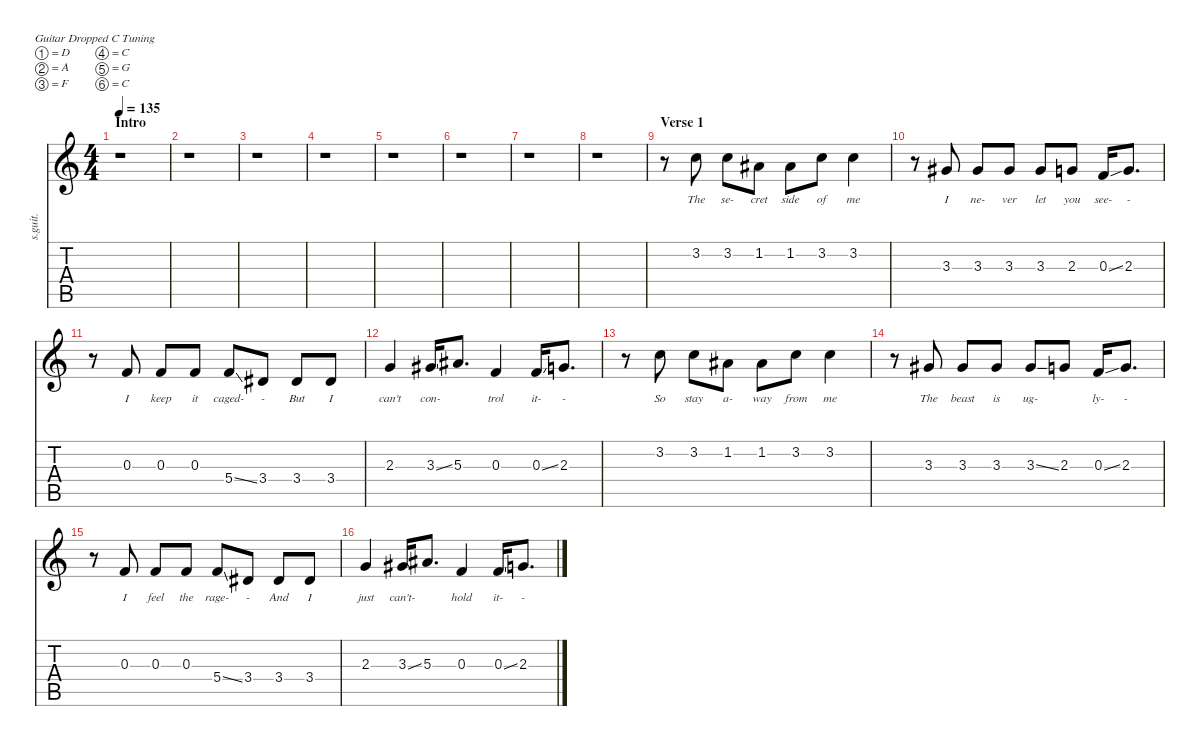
\defaultSystemsLayout 4
\hideDynamics
\bracketExtendMode nobrackets
\track ("John Cooper (Vocals)" "s.guit.") {instrument tenorsax}
\staff {score tabs}
\tuning (D4 A3 F3 C3 G2 C2)
\displaytranspose 12
\ts (4 4)
\beaming (8 2 2 2 2)
\section ("" "Intro")
\tempo 135
\clef g2
\ks c
r.1{dy f instrument tenorsax} |
r.1 |
r.1 |
r.1 |
r.1 |
r.1 |
r.1 |
r.1 |
\section ("" "Verse 1")
r.8 3.2.8{lyrics (0 "The") lyrics (1 "") lyrics (2 "") lyrics (3 "") lyrics (4 "")} 3.2.8{lyrics (0 "se-") lyrics (1 "") lyrics (2 "") lyrics (3 "") lyrics (4 "")} 1.2{acc #}.8{lyrics (0 "cret") lyrics (1 "") lyrics (2 "") lyrics (3 "") lyrics (4 "")} 1.2{acc #}.8{lyrics (0 "side") lyrics (1 "") lyrics (2 "") lyrics (3 "") lyrics (4 "")} 3.2.8{lyrics (0 "of") lyrics (1 "") lyrics (2 "") lyrics (3 "") lyrics (4 "")} 3.2.4{lyrics (0 "me") lyrics (1 "") lyrics (2 "") lyrics (3 "") lyrics (4 "")} |
r.8 3.3{acc #}.8{lyrics (0 "I") lyrics (1 "") lyrics (2 "") lyrics (3 "") lyrics (4 "")} 3.3{acc #}.8{lyrics (0 "ne-") lyrics (1 "") lyrics (2 "") lyrics (3 "") lyrics (4 "")} 3.3{acc #}.8{lyrics (0 "ver") lyrics (1 "") lyrics (2 "") lyrics (3 "") lyrics (4 "")} 3.3{acc #}.8{lyrics (0 "let") lyrics (1 "") lyrics (2 "") lyrics (3 "") lyrics (4 "")} 2.3.8{lyrics (0 "you") lyrics (1 "") lyrics (2 "") lyrics (3 "") lyrics (4 "")} 0.3{ss}.16{lyrics (0 "see-") lyrics (1 "") lyrics (2 "") lyrics (3 "") lyrics (4 "")} 2.3.8{d lyrics (0 "-") lyrics (1 "") lyrics (2 "") lyrics (3 "") lyrics (4 "")} |
r.8 0.3.8{lyrics (0 "I") lyrics (1 "") lyrics (2 "") lyrics (3 "") lyrics (4 "")} 0.3.8{lyrics (0 "keep") lyrics (1 "") lyrics (2 "") lyrics (3 "") lyrics (4 "")} 0.3.8{lyrics (0 "it") lyrics (1 "") lyrics (2 "") lyrics (3 "") lyrics (4 "")} 5.4{ss}.8{lyrics (0 "caged-") lyrics (1 "") lyrics (2 "") lyrics (3 "") lyrics (4 "")} 3.4{acc #}.8{lyrics (0 "-") lyrics (1 "") lyrics (2 "") lyrics (3 "") lyrics (4 "")} 3.4{acc #}.8{lyrics (0 "But") lyrics (1 "") lyrics (2 "") lyrics (3 "") lyrics (4 "")} 3.4{acc #}.8{lyrics (0 "I") lyrics (1 "") lyrics (2 "") lyrics (3 "") lyrics (4 "")} |
2.3.4{lyrics (0 "can't") lyrics (1 "") lyrics (2 "") lyrics (3 "") lyrics (4 "")} 3.3{ss acc #}.16{lyrics (0 "con-") lyrics (1 "") lyrics (2 "") lyrics (3 "") lyrics (4 "")} 5.3{acc #}.8{d lyrics (0 "") lyrics (1 "") lyrics (2 "") lyrics (3 "") lyrics (4 "")} 0.3.4{lyrics (0 "trol") lyrics (1 "") lyrics (2 "") lyrics (3 "") lyrics (4 "")} 0.3{ss}.16{lyrics (0 "it-") lyrics (1 "") lyrics (2 "") lyrics (3 "") lyrics (4 "")} 2.3.8{d lyrics (0 "-") lyrics (1 "") lyrics (2 "") lyrics (3 "") lyrics (4 "")} |
r.8 3.2.8{lyrics (0 "So") lyrics (1 "") lyrics (2 "") lyrics (3 "") lyrics (4 "")} 3.2.8{lyrics (0 "stay") lyrics (1 "") lyrics (2 "") lyrics (3 "") lyrics (4 "")} 1.2{acc #}.8{lyrics (0 "a-") lyrics (1 "") lyrics (2 "") lyrics (3 "") lyrics (4 "")} 1.2{acc #}.8{lyrics (0 "way") lyrics (1 "") lyrics (2 "") lyrics (3 "") lyrics (4 "")} 3.2.8{lyrics (0 "from") lyrics (1 "") lyrics (2 "") lyrics (3 "") lyrics (4 "")} 3.2.4{lyrics (0 "me") lyrics (1 "") lyrics (2 "") lyrics (3 "") lyrics (4 "")} |
r.8 3.3{acc #}.8{lyrics (0 "The") lyrics (1 "") lyrics (2 "") lyrics (3 "") lyrics (4 "")} 3.3{acc #}.8{lyrics (0 "beast") lyrics (1 "") lyrics (2 "") lyrics (3 "") lyrics (4 "")} 3.3{acc #}.8{lyrics (0 "is") lyrics (1 "") lyrics (2 "") lyrics (3 "") lyrics (4 "")} 3.3{ss acc #}.8{lyrics (0 "ug-") lyrics (1 "") lyrics (2 "") lyrics (3 "") lyrics (4 "")} 2.3.8{lyrics (0 "") lyrics (1 "") lyrics (2 "") lyrics (3 "") lyrics (4 "")} 0.3{ss}.16{lyrics (0 "ly-") lyrics (1 "") lyrics (2 "") lyrics (3 "") lyrics (4 "")} 2.3.8{d lyrics (0 "-") lyrics (1 "") lyrics (2 "") lyrics (3 "") lyrics (4 "")} |
r.8 0.3.8{lyrics (0 "I") lyrics (1 "") lyrics (2 "") lyrics (3 "") lyrics (4 "")} 0.3.8{lyrics (0 "feel") lyrics (1 "") lyrics (2 "") lyrics (3 "") lyrics (4 "")} 0.3.8{lyrics (0 "the") lyrics (1 "") lyrics (2 "") lyrics (3 "") lyrics (4 "")} 5.4{ss}.8{lyrics (0 "rage-") lyrics (1 "") lyrics (2 "") lyrics (3 "") lyrics (4 "")} 3.4{acc #}.8{lyrics (0 "-") lyrics (1 "") lyrics (2 "") lyrics (3 "") lyrics (4 "")} 3.4{acc #}.8{lyrics (0 "And") lyrics (1 "") lyrics (2 "") lyrics (3 "") lyrics (4 "")} 3.4{acc #}.8{lyrics (0 "I") lyrics (1 "") lyrics (2 "") lyrics (3 "") lyrics (4 "")} |
2.3.4{lyrics (0 "just") lyrics (1 "") lyrics (2 "") lyrics (3 "") lyrics (4 "")} 3.3{ss acc #}.16{lyrics (0 "can't-") lyrics (1 "") lyrics (2 "") lyrics (3 "") lyrics (4 "")} 5.3{acc #}.8{d lyrics (0 "") lyrics (1 "") lyrics (2 "") lyrics (3 "") lyrics (4 "")} 0.3.4{lyrics (0 "hold") lyrics (1 "") lyrics (2 "") lyrics (3 "") lyrics (4 "")} 0.3{ss}.16{lyrics (0 "it-") lyrics (1 "") lyrics (2 "") lyrics (3 "") lyrics (4 "")} 2.3.8{d lyrics (0 "-") lyrics (1 "") lyrics (2 "") lyrics (3 "") lyrics (4 "")}
